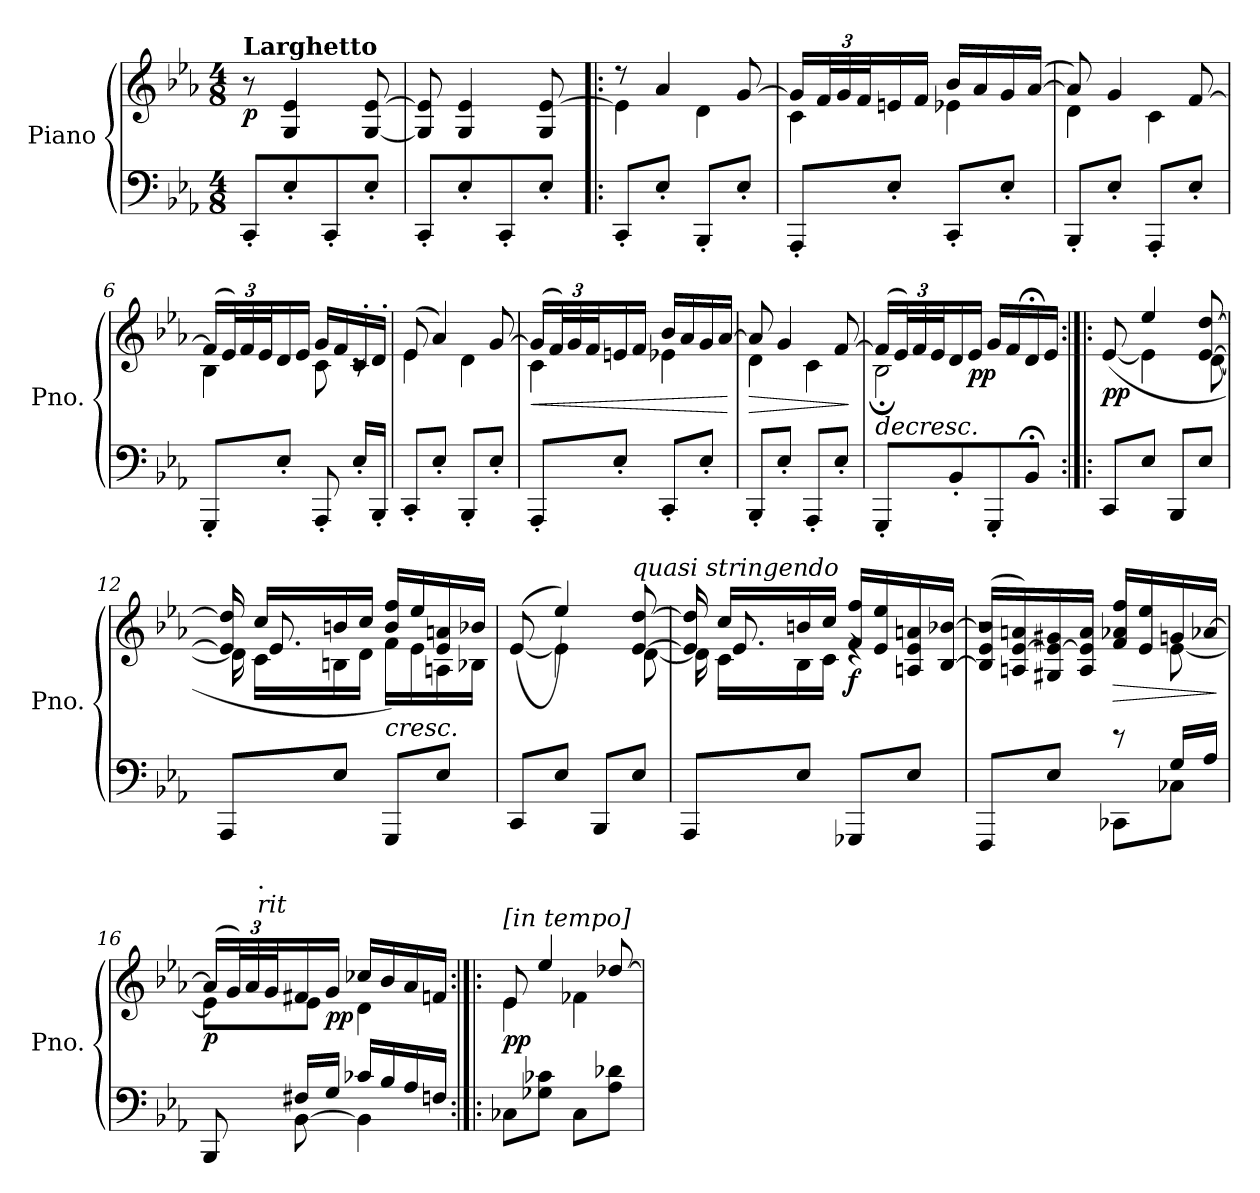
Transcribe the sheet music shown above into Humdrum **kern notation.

**kern	**kern	**dynam
*part1	*part1	*part1
*staff2	*staff1	*staff1/2
*I"Piano	*	*
*I'Pno.	*	*
*clefF4	*clefG2	*
*k[b-e-a-]	*k[b-e-a-]	*
*M4/8	*M4/8	*
=1	=1	=1
!	!LO:TX:a:B:t=Larghetto	!
!	!	!LO:DY:b
8CC'/L	8r	p
8E-'/	4G/ 4e-/	.
8CC'/	.	.
8E-'/J	[8G/ [8e-/	.
=2	=2	=2
8CC'/L	8G/] 8e-/]	.
8E-'/	4G/ 4e-/	.
8CC'/	.	.
8E-'/J	8G/ [8e-/	.
=3!|:	=3!|:	=3!|:
*	*^	*
8CC'/L	8r	4e-\]	.
8E-'/J	4a-/	.	.
8BBB-'/L	.	4d\	.
8E-'/J	[8g/	.	.
=4	=4	=4	=4
8AAA-'/L	16g/LL]	4c\	.
*	*Xbrackettup	*	*
.	48f/L	.	.
.	48g/	.	.
.	48f/J	.	.
8E-'/J	16en/	.	.
.	16f/JJ	.	.
8CC'/L	16b-/LL	4e-X\	.
.	16a-/	.	.
8E-'/J	16g/	.	.
.	(>[16a-/JJ	.	.
=5	=5	=5	=5
8BBB-'/L	8a-/])	4d\	.
8E-'/J	4g/	.	.
8AAA-'/L	.	4c\	.
8E-'/J	[8f/	.	.
=6	=6	=6	=6
8GGG'/L	(>16f/LL]	4B-\	.
.	48e-/L)	.	.
.	48f/	.	.
.	48e-/J	.	.
8E-'/J	16d/	.	.
.	16e-/JJ	.	.
8AAA-'/	16g/LL	8c\	.
.	16f/	.	.
16E-'/LL	16c'/	8rc	.
16BBB-'/JJ	16d'/JJ	.	.
!!LO:LB:g=z	!!
=7	=7	=7	=7
8CC'/L	(>8e-/	4e-\	.
8E-'/J	4a-/)	.	.
8BBB-'/L	.	4d\	.
8E-'/J	[8g/	.	.
=8	=8	=8	=8
!	!	!	!LO:HP:b
8AAA-'/L	(>16g/LL]	4c\	<
.	48f/L)	.	.
.	48g/	.	.
.	48f/J	.	.
8E-'/J	16en/	.	.
.	16f/JJ	.	.
8CC'/L	16b-/LL	4e-X\	.
.	16a-/	.	.
8E-'/J	16g/	.	.
.	[16a-/JJ	.	.
*	*v	*v	*
.	.	[
=9	=9	=9
!	!	!LO:HP:b
*	*^	*
8BBB-'/L	8a-/]	4d\	>
8E-'/J	4g/	.	.
8AAA-'/L	.	4c\	.
8E-'/J	[8f/	.	.
*	*v	*v	*
.	.	]
=10	=10	=10
!	!	!LO:HP:b
*	*^	*
8GGG'/L	(>16f/LL]	2B-;\	>
.	48e-/L)	.	.
.	48f/	.	.
.	48e-/J	.	.
8BB-'/	16d/	.	.
!	!	!	!LO:DY:b
.	16e-/JJ	.	pp
8GGG'/	16g/LL	.	.
.	16f/	.	.
8BB-;/J	16d;</	.	.
.	16e-/JJ	.	.
*	*v	*v	*
.	.	]
=11:|!|:	=11:|!|:	=11:|!|:
*	*^	*
!	!	!	!LO:DY:b
8CC/L	(>[8e-/	8ryy	pp
8E-/J	4ee-/	4e-\]	.
8BBB-/L	.	.	.
!	!	!LO:N:head=solid	!
8E-/J	[8e-/ [8dd/	[8d\	.
!!LO:LB:g=z
=12	=12	=12	=12
!	!	!LO:N:head=solid	!
*	*	*^	*
8AAA-/L	16e-/] 16dd/]	16d\]	16e-/yy	.
.	16cc/LL	16c\LL	8.e-/	.
8E-/J	16bn/	16Bn\	.	.
.	16cc/JJ	16d\JJ	.	.
!LO:TX:a:i:t=cresc.	!	!	!	!
8GGG/L	16b/ 16ff/LL)	16f\LL	4ryy	.
.	16ee-/	16e-\	.	.
8E-/J	16e-/ 16an/	16An\	.	.
.	16b-X/JJ	16B-X\JJ	.	.
=13	=13	=13	=13	=13
!	!	!	!	!LO:HP:b
8CC/L	(<(<[8e-/	8ryy	2ryy	<
8E-/J	4ee-/))	4e-\]	.	.
8BBB-/L	.	.	.	.
!	!LO:TX:a:i:t=quasi stringendo	!	!	!
8E-/J	[8e-/ [8dd/	[8d\	.	.
*	*v	*v	*v	*
.	.	[
=14	=14	=14
*	*^	*
*	*	*^	*
8AAA-/L	16e-/] 16dd/]	16d\]	16rddyy	.
.	16cc/LL	16c\LL	8.e-/	.
8E-/J	16bn/	16B-\	.	.
.	16cc/JJ	16c\JJ	.	.
!	!	!	!	!LO:DY:b
8GGG-X/L	16f/ 16ff/LL	4re	4rffyy	f
.	16e-/ 16ee-/	.	.	.
8E-/J	16An/ 16e-/ 16an/	.	.	.
.	[16B-/ [16b-X/JJ	.	.	.
!!LO:LB:g=z	!!	!!
=15	=15	=15	=15	=15
*^	*	*	*	*
8FFF/L	4ryy	(>16B-/] 16e-/ 16b-/]LL	4.rFyy	2r	.
.	.	16An/ [16e-/ 16an/)	.	.	.
8E-/J	.	16G#X/ 16e-/_ 16g#X/	.	.	.
.	.	16A/ 16e-/] 16a/JJ	.	.	.
!	!	!	!	!	!LO:HP:b
8CC-X\L	8re	16f/ 16a-X/ 16ff/LL	.	.	>
.	.	16e-/ 16ee-/	.	.	.
8C-X\J	16G/LL	16gn/	[8e-\	.	.
.	16A-/JJ	[16a-X/JJ	.	.	.
*v	*v	*	*	*	*
*	*v	*v	*v	*
.	.	]
=16	=16	=16
*^	*^	*
!	!	!	!	!LO:DY:b
8BBB-/	8ryy	(>16a-/LL]	8e-\L]	p
.	.	48g/L)	.	.
.	.	48a-/	.	.
!	!	!LO:TX:a:i:t=rit	!	!
!	!	!LO:TX:a:t=.	!	!
.	.	48g/J	.	.
[8BB-\	16F#X/LL	16f#X/	8e-\J	.
!	!	!	!	!LO:DY:b
.	16G/JJ	16g/JJ	.	pp
4BB-\]	16c-X/LL	16cc-X/LL	4d\	.
.	16B-/	16b-/	.	.
.	16A-/	16a-/	.	.
.	16Fn/JJ	16fn/JJ	.	.
=17:|!|:	=17:|!|:	=17:|!|:	=17:|!|:	=17:|!|:
!	!	!LO:TX:a:i:t=[in tempo]	!	!
!	!	!	!	!LO:DY:b
*v	*v	*	*	*
8C-X\L	8e-/	4e-\	pp
8G-X\ 8c-X\J	4ee-/	.	.
8C-\L	.	4f-X\	.
8A-\ 8d-X\J	[8dd-X/	.	.
*	*v	*v	*
=	=	=
*-	*-	*-
